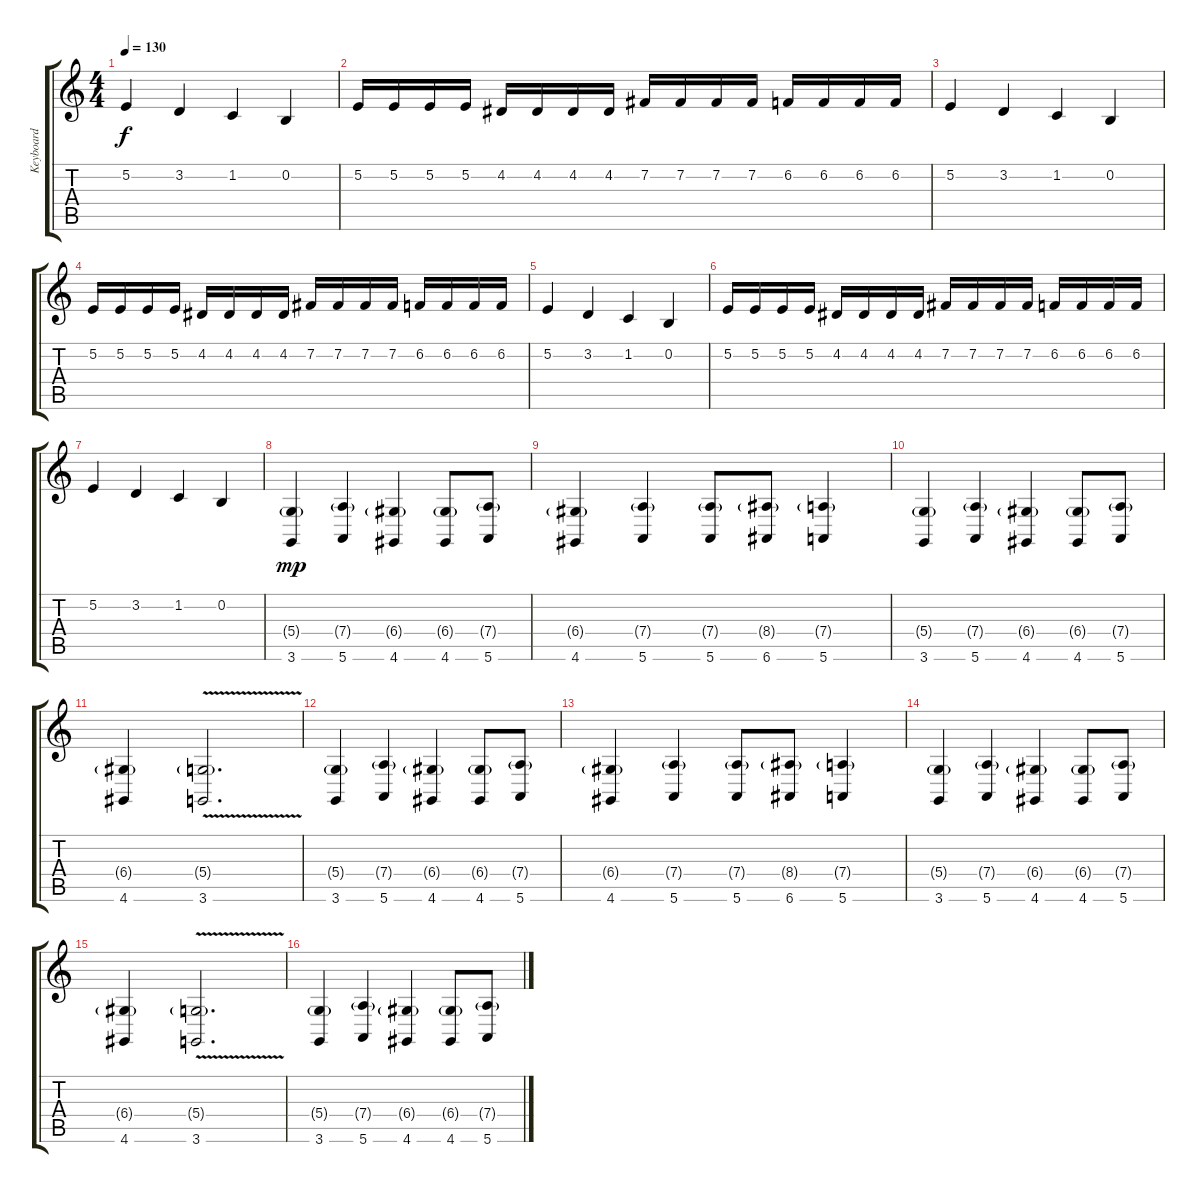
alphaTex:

\track ("Keyboard" "Keyboard") {instrument pad1newage}
\staff {score tabs}
\tuning (E4 B3 G3 D3 A2 E2) {hide}
\ts (4 4)
\tempo 130
\clef g2
\ks c
5.2.4{dy f} 3.2.4 1.2.4 0.2.4 |
5.2.16 5.2.16 5.2.16 5.2.16 4.2.16 4.2.16 4.2.16 4.2.16 7.2.16 7.2.16 7.2.16 7.2.16 6.2.16 6.2.16 6.2.16 6.2.16 |
5.2.4 3.2.4 1.2.4 0.2.4 |
5.2.16 5.2.16 5.2.16 5.2.16 4.2.16 4.2.16 4.2.16 4.2.16 7.2.16 7.2.16 7.2.16 7.2.16 6.2.16 6.2.16 6.2.16 6.2.16 |
5.2.4 3.2.4 1.2.4 0.2.4 |
5.2.16 5.2.16 5.2.16 5.2.16 4.2.16 4.2.16 4.2.16 4.2.16 7.2.16 7.2.16 7.2.16 7.2.16 6.2.16 6.2.16 6.2.16 6.2.16 |
5.2.4 3.2.4 1.2.4 0.2.4 |
(5.4{g} 3.6).4{dy mp} (7.4{g} 5.6).4 (6.4{g} 4.6).4 (6.4{g} 4.6).8 (7.4{g} 5.6).8 |
(6.4{g} 4.6).4 (7.4{g} 5.6).4 (7.4{g} 5.6).8 (8.4{g} 6.6).8 (7.4{g} 5.6).4 |
(5.4{g} 3.6).4 (7.4{g} 5.6).4 (6.4{g} 4.6).4 (6.4{g} 4.6).8 (7.4{g} 5.6).8 |
(6.4{g} 4.6).4 (5.4{g} 3.6{v}).2{d} |
(5.4{g} 3.6).4 (7.4{g} 5.6).4 (6.4{g} 4.6).4 (6.4{g} 4.6).8 (7.4{g} 5.6).8 |
(6.4{g} 4.6).4 (7.4{g} 5.6).4 (7.4{g} 5.6).8 (8.4{g} 6.6).8 (7.4{g} 5.6).4 |
(5.4{g} 3.6).4 (7.4{g} 5.6).4 (6.4{g} 4.6).4 (6.4{g} 4.6).8 (7.4{g} 5.6).8 |
(6.4{g} 4.6).4 (5.4{g} 3.6{v}).2{d} |
(5.4{g} 3.6).4 (7.4{g} 5.6).4 (6.4{g} 4.6).4 (6.4{g} 4.6).8 (7.4{g} 5.6).8
